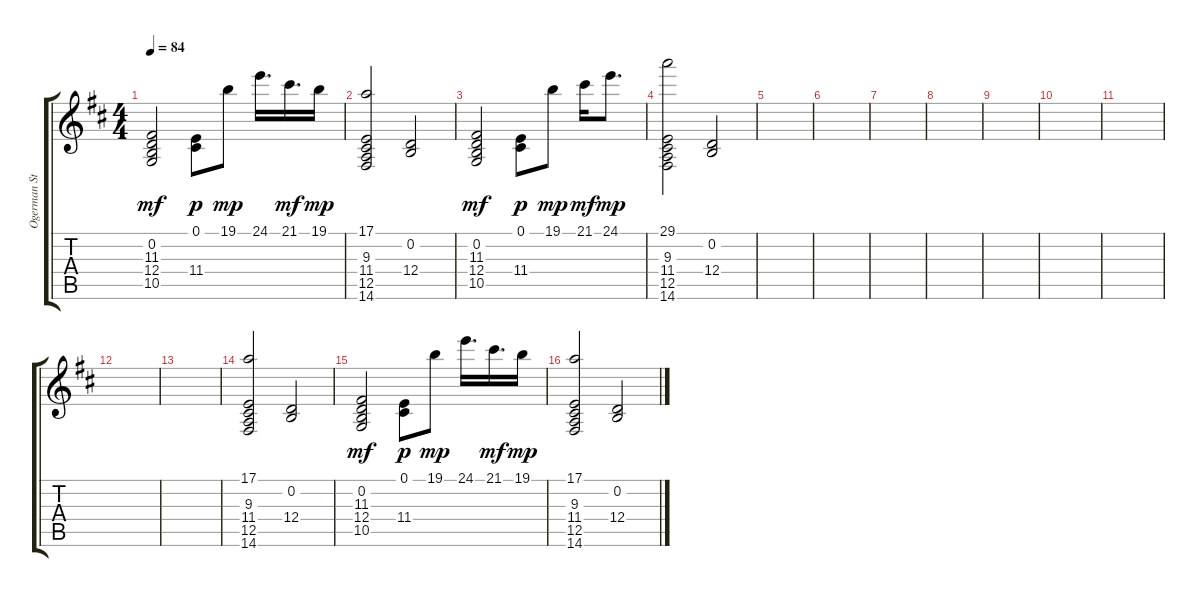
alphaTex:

\track ("Ogerman Strings" "Ogerman St") {instrument stringensemble2}
\staff {score tabs}
\tuning (E4 B3 G3 D3 A2 E2) {hide}
\ts (4 4)
\tempo 84
\clef g2
\ks d
(0.2 11.3 12.4 10.5).2{dy mf} (0.1 11.4).8{dy p} 19.1.8{dy mp} 24.1.16{d} 21.1.16{d dy mf} 19.1.16{dy mp} |
(17.1 9.3 11.4 12.5 14.6).2 (0.2 12.4).2 |
(0.2 11.3 12.4 10.5).2{dy mf} (0.1 11.4).8{dy p} 19.1.8{dy mp} 21.1.16{dy mf} 24.1.8{d dy mp} |
(29.1 9.3 11.4 12.5 14.6).2 (0.2 12.4).2 |
|
|
|
|
|
|
|
|
|
(17.1 9.3 11.4 12.5 14.6).2 (0.2 12.4).2 |
(0.2 11.3 12.4 10.5).2{dy mf} (0.1 11.4).8{dy p} 19.1.8{dy mp} 24.1.16{d} 21.1.16{d dy mf} 19.1.16{dy mp} |
(17.1 9.3 11.4 12.5 14.6).2 (0.2 12.4).2
